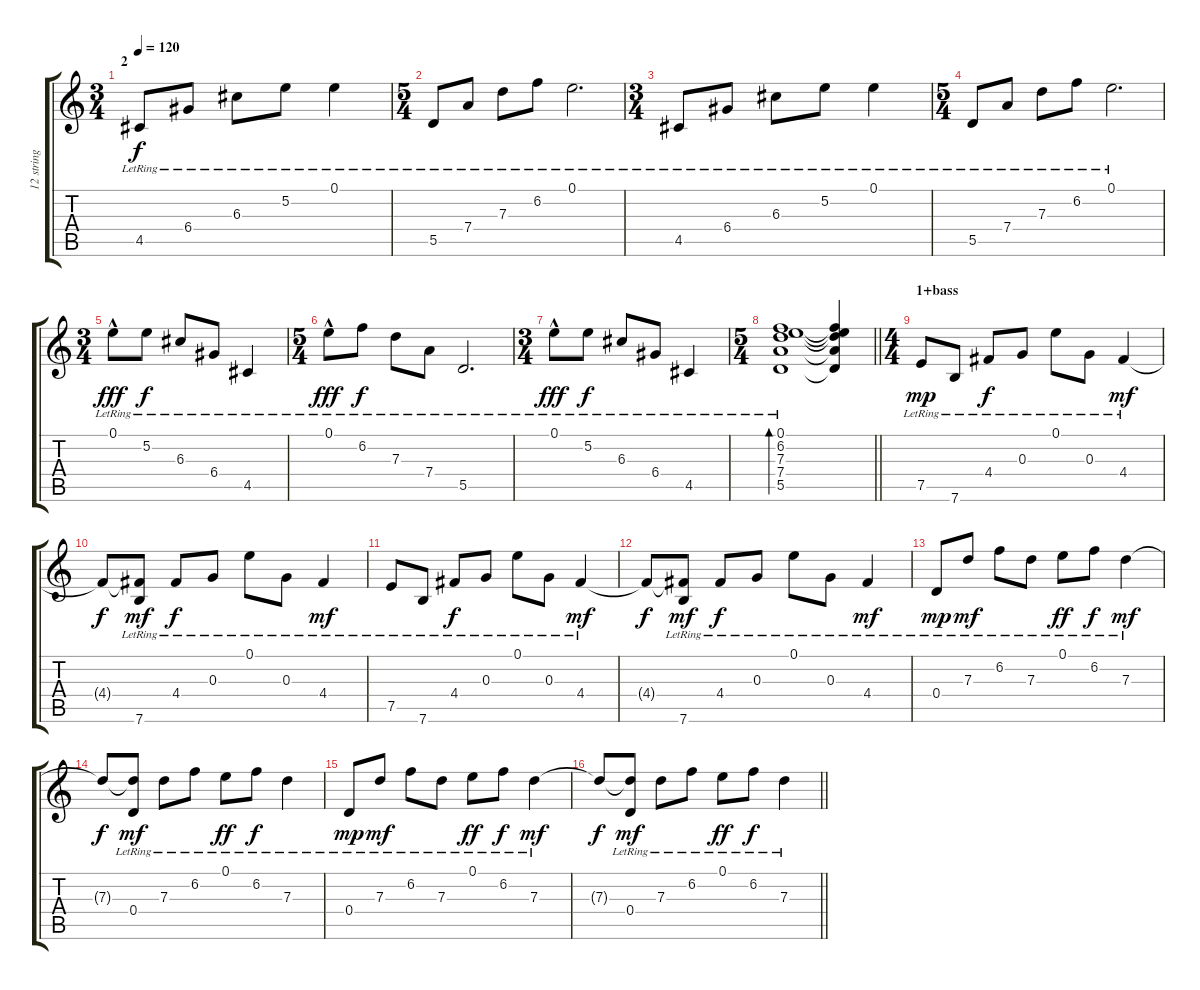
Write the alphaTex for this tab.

\track ("12 string I think" "12 string ") {instrument acousticguitarnylon}
\staff {score tabs}
\tuning (E4 B3 G3 D3 A2 E2) {hide}
\ts (3 4)
\section ("" "2")
\tempo 120
\clef g2
\ks c
4.5{lr}.8{dy f} 6.4{lr}.8 6.3{lr}.8 5.2{lr}.8 0.1{lr}.4 |
\ts (5 4)
5.5{lr}.8 7.4{lr}.8 7.3{lr}.8 6.2{lr}.8 0.1{lr}.2{d} |
\ts (3 4)
4.5{lr}.8 6.4{lr}.8 6.3{lr}.8 5.2{lr}.8 0.1{lr}.4 |
\ts (5 4)
5.5{lr}.8 7.4{lr}.8 7.3{lr}.8 6.2{lr}.8 0.1{lr}.2{d} |
\ts (3 4)
0.1{hac lr}.8{dy fff} 5.2{lr}.8{dy f} 6.3{lr}.8 6.4{lr}.8 4.5{lr}.4 |
\ts (5 4)
0.1{hac lr}.8{dy fff} 6.2{lr}.8{dy f} 7.3{lr}.8 7.4{lr}.8 5.5{lr}.2{d} |
\ts (3 4)
0.1{hac lr}.8{dy fff} 5.2{lr}.8{dy f} 6.3{lr}.8 6.4{lr}.8 4.5{lr}.4 |
\ts (5 4)
\barLineRight lightlight
(0.1{lr} 6.2 7.3 7.4 5.5).1{bd 240} (0.1{t} 6.2{t} 7.3{t} 7.4{t} 5.5{t}).4 |
\ts (4 4)
\section ("" "1+bass")
7.5{lr}.8{dy mp} 7.6{lr}.8 4.4{lr}.8{dy f} 0.3{lr}.8 0.1{lr}.8 0.3{lr}.8 4.4{lr}.4{dy mf} |
4.4{t}.8{dy f} (4.4{t} 7.6{lr}).8{dy mf} 4.4{lr}.8{dy f} 0.3{lr}.8 0.1{lr}.8 0.3{lr}.8 4.4{lr}.4{dy mf} |
7.5{lr}.8 7.6{lr}.8 4.4{lr}.8{dy f} 0.3{lr}.8 0.1{lr}.8 0.3{lr}.8 4.4{lr}.4{dy mf} |
4.4{t}.8{dy f} (4.4{t} 7.6{lr}).8{dy mf} 4.4{lr}.8{dy f} 0.3{lr}.8 0.1{lr}.8 0.3{lr}.8 4.4{lr}.4{dy mf} |
0.4{lr}.8{dy mp} 7.3{lr}.8{dy mf} 6.2{lr}.8 7.3{lr}.8 0.1{lr}.8{dy ff} 6.2{lr}.8{dy f} 7.3{lr}.4{dy mf} |
7.3{t}.8{dy f} (7.3{t} 0.4{lr}).8{dy mf} 7.3{lr}.8 6.2{lr}.8 0.1{lr}.8{dy ff} 6.2{lr}.8{dy f} 7.3{lr}.4 |
0.4{lr}.8{dy mp} 7.3{lr}.8{dy mf} 6.2{lr}.8 7.3{lr}.8 0.1{lr}.8{dy ff} 6.2{lr}.8{dy f} 7.3{lr}.4{dy mf} |
\barLineRight lightlight
7.3{t}.8{dy f} (7.3{t} 0.4{lr}).8{dy mf} 7.3{lr}.8 6.2{lr}.8 0.1{lr}.8{dy ff} 6.2{lr}.8{dy f} 7.3{lr}.4
